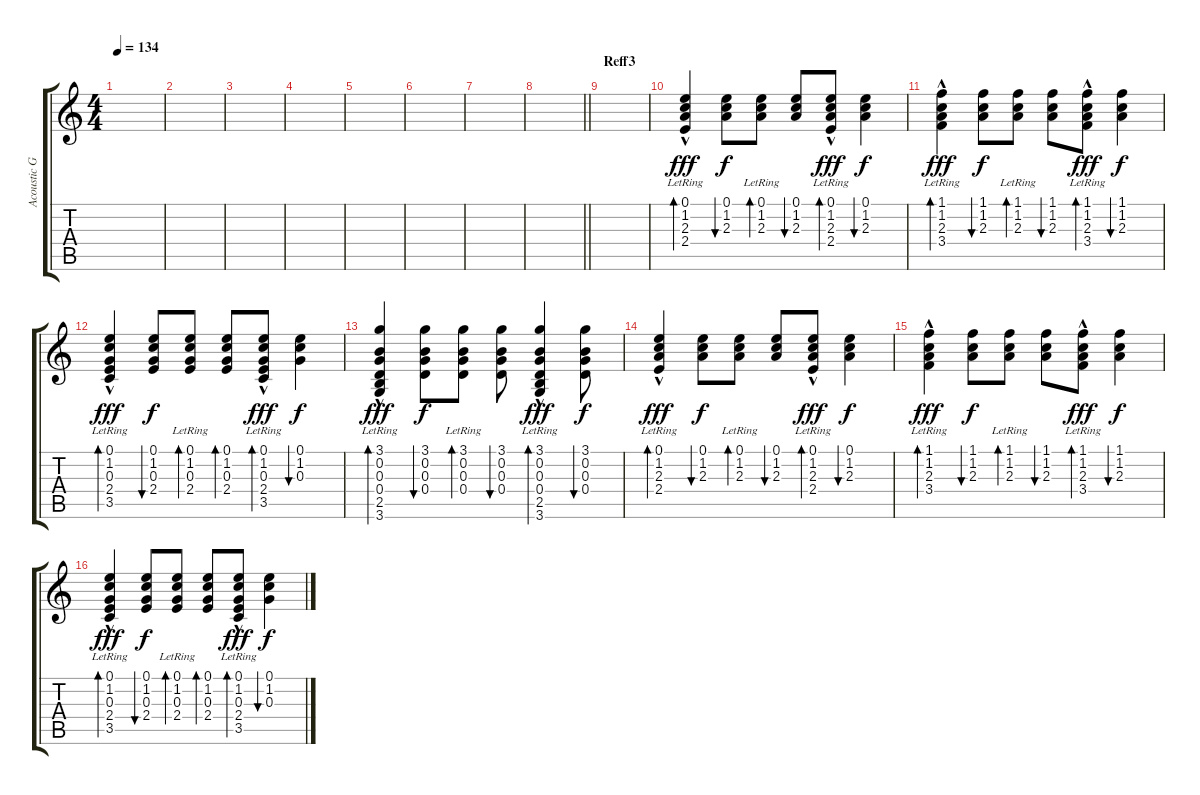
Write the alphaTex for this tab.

\track ("Acoustic Guitar" "Acoustic G") {instrument acousticguitarsteel}
\staff {score tabs}
\tuning (E4 B3 G3 D3 A2 E2) {hide}
\ts (4 4)
\tempo 134
\clef g2
\ks c
|
|
|
|
|
|
|
\barLineRight lightlight
|
\section ("" "Reff3")
|
(0.1 1.2 2.3{hac} 2.4{lr}).4{bd 120 dy fff} (0.1 1.2 2.3).8{bu 30 dy f} (0.1 1.2 2.3{lr}).8{bd 30} (0.1 1.2 2.3).8{bu 30} (0.1 1.2 2.3{hac lr} 2.4).8{bd 30 dy fff} (0.1 1.2 2.3).4{bu 30 dy f} |
(1.1 1.2 2.3{hac lr} 3.4).4{bd 30 dy fff} (1.1 1.2 2.3).8{bu 30 dy f} (1.1 1.2 2.3{lr}).8{bd 30} (1.1 1.2 2.3).8{bu 30} (1.1 1.2 2.3{hac lr} 3.4).8{bd 30 dy fff} (1.1 1.2 2.3).4{bu 30 dy f} |
(0.1 1.2 0.3{hac lr} 2.4 3.5).4{bd 30 dy fff} (0.1 1.2 0.3 2.4).8{bu 30 dy f} (0.1 1.2 0.3{lr} 2.4).8{bd 30} (0.1 1.2 0.3 2.4).8{bd 30} (0.1{hac} 1.2 0.3{lr} 2.4 3.5).8{bd 30 dy fff} (0.1 1.2 0.3).4{bu 30 dy f} |
(3.1 0.2 0.3{lr} 0.4{hac} 2.5 3.6).4{bd 30 dy fff} (3.1 0.2 0.3 0.4).8{bu 30 dy f} (3.1 0.2 0.3{lr} 0.4).8{bd 30} (3.1 0.2 0.3 0.4).8{bu 30} (3.1{hac} 0.2 0.3{lr} 0.4 2.5 3.6).4{bd 30 dy fff} (3.1 0.2 0.3 0.4).8{bu 30 dy f} |
(0.1 1.2 2.3{hac} 2.4{lr}).4{bd 120 dy fff} (0.1 1.2 2.3).8{bu 30 dy f} (0.1 1.2 2.3{lr}).8{bd 30} (0.1 1.2 2.3).8{bu 30} (0.1 1.2 2.3{hac lr} 2.4).8{bd 30 dy fff} (0.1 1.2 2.3).4{bu 30 dy f} |
(1.1 1.2 2.3{hac lr} 3.4).4{bd 30 dy fff} (1.1 1.2 2.3).8{bu 30 dy f} (1.1 1.2 2.3{lr}).8{bd 30} (1.1 1.2 2.3).8{bu 30} (1.1 1.2 2.3{hac lr} 3.4).8{bd 30 dy fff} (1.1 1.2 2.3).4{bu 30 dy f} |
(0.1 1.2 0.3{hac lr} 2.4 3.5).4{bd 30 dy fff} (0.1 1.2 0.3 2.4).8{bu 30 dy f} (0.1 1.2 0.3{lr} 2.4).8{bd 30} (0.1 1.2 0.3 2.4).8{bd 30} (0.1{hac} 1.2 0.3{lr} 2.4 3.5).8{bd 30 dy fff} (0.1 1.2 0.3).4{bu 30 dy f}
